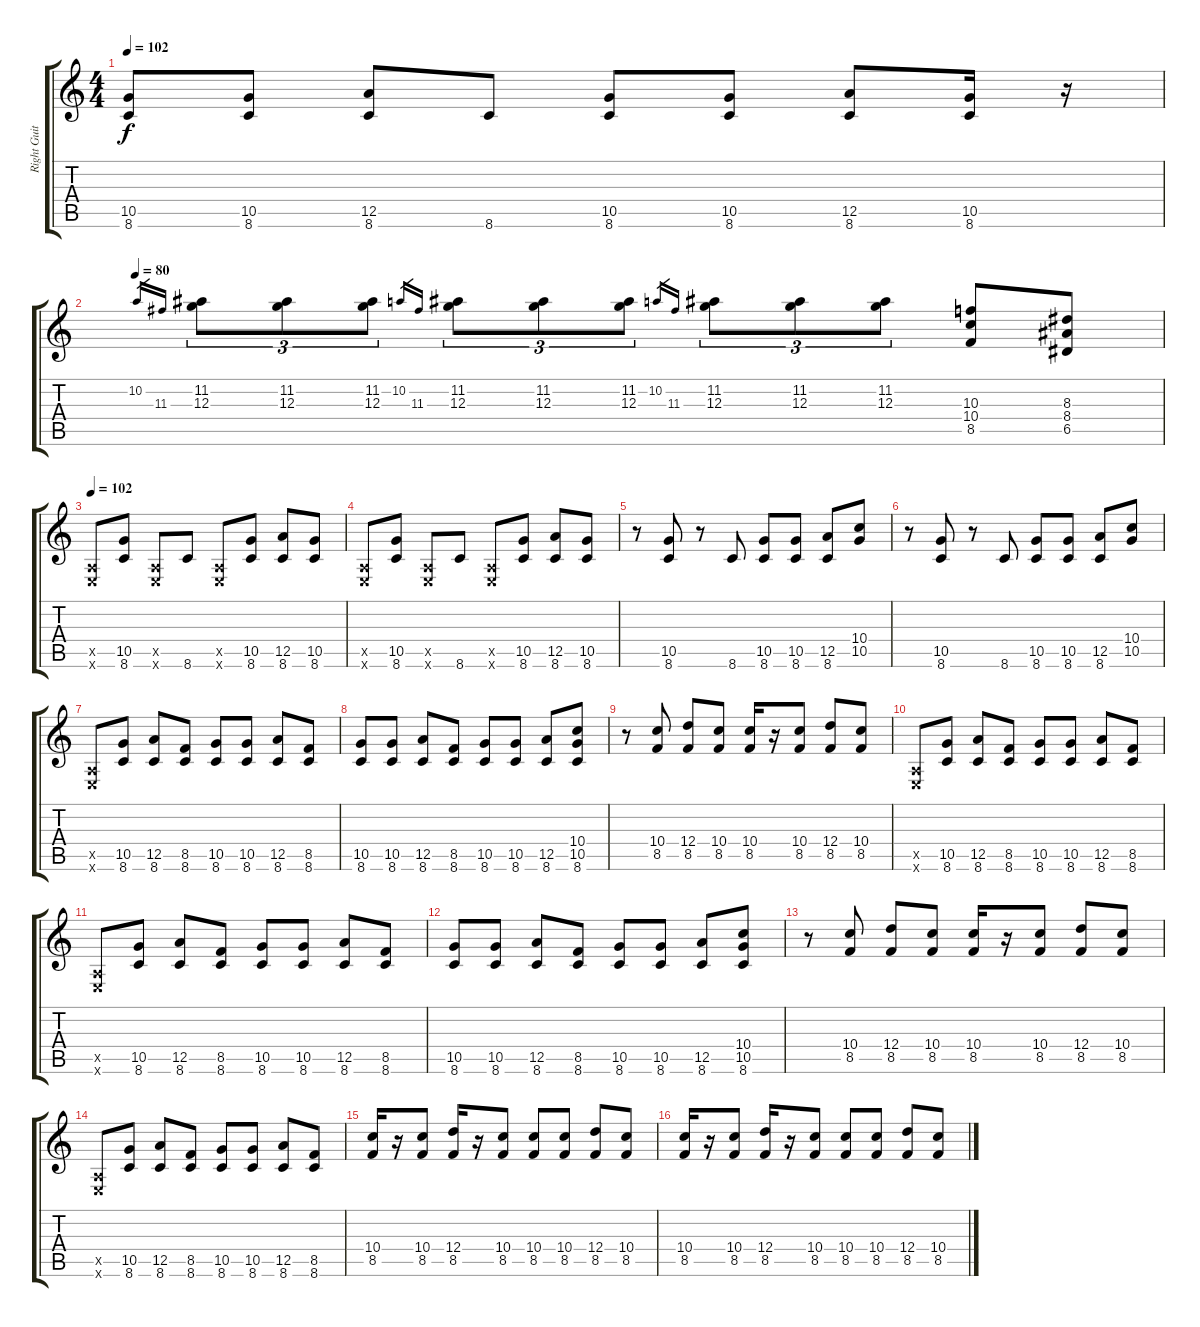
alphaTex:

\track ("Right Guitar" "Right Guit") {instrument overdrivenguitar}
\staff {score tabs}
\tuning (E4 B3 G3 D3 A2 E2) {hide}
\ts (4 4)
\tempo 102
\clef g2
\ks c
(10.5 8.6).8{dy f} (10.5 8.6).8 (12.5 8.6).8 8.6.8 (10.5 8.6).8 (10.5 8.6).8 (12.5 8.6).8 (10.5 8.6).16 r.16 |
\tempo 80
10.2.16{gr} 11.3.16{gr} (11.2 12.3).8{tu (3 2) volume 10} (11.2 12.3).8{tu (3 2)} (11.2 12.3).8{tu (3 2)} 10.2.16{gr} 11.3.16{gr} (11.2 12.3).8{tu (3 2)} (11.2 12.3).8{tu (3 2)} (11.2 12.3).8{tu (3 2)} 10.2.16{gr} 11.3.16{gr} (11.2 12.3).8{tu (3 2)} (11.2 12.3).8{tu (3 2)} (11.2 12.3).8{tu (3 2)} (10.3 10.4 8.5).8{volume 13} (8.3 8.4 6.5).8 |
\tempo 102
(0.5{x} 0.6{x}).8 (10.5 8.6).8 (0.5{x} 0.6{x}).8 8.6.8 (0.5{x} 0.6{x}).8 (10.5 8.6).8 (12.5 8.6).8 (10.5 8.6).8 |
(0.5{x} 0.6{x}).8 (10.5 8.6).8 (0.5{x} 0.6{x}).8 8.6.8 (0.5{x} 0.6{x}).8 (10.5 8.6).8 (12.5 8.6).8 (10.5 8.6).8 |
r.8 (10.5 8.6).8 r.8 8.6.8 (10.5 8.6).8 (10.5 8.6).8 (12.5 8.6).8 (10.4 10.5).8 |
r.8 (10.5 8.6).8 r.8 8.6.8 (10.5 8.6).8 (10.5 8.6).8 (12.5 8.6).8 (10.4 10.5).8 |
(0.5{x} 0.6{x}).8 (10.5 8.6).8 (12.5 8.6).8 (8.5 8.6).8 (10.5 8.6).8 (10.5 8.6).8 (12.5 8.6).8 (8.5 8.6).8 |
(10.5 8.6).8 (10.5 8.6).8 (12.5 8.6).8 (8.5 8.6).8 (10.5 8.6).8 (10.5 8.6).8 (12.5 8.6).8 (10.4 10.5 8.6).8 |
r.8 (10.4 8.5).8 (12.4 8.5).8 (10.4 8.5).8 (10.4 8.5).16 r.16 (10.4 8.5).8 (12.4 8.5).8 (10.4 8.5).8 |
(0.5{x} 0.6{x}).8 (10.5 8.6).8 (12.5 8.6).8 (8.5 8.6).8 (10.5 8.6).8 (10.5 8.6).8 (12.5 8.6).8 (8.5 8.6).8 |
(0.5{x} 0.6{x}).8 (10.5 8.6).8 (12.5 8.6).8 (8.5 8.6).8 (10.5 8.6).8 (10.5 8.6).8 (12.5 8.6).8 (8.5 8.6).8 |
(10.5 8.6).8 (10.5 8.6).8 (12.5 8.6).8 (8.5 8.6).8 (10.5 8.6).8 (10.5 8.6).8 (12.5 8.6).8 (10.4 10.5 8.6).8 |
r.8 (10.4 8.5).8 (12.4 8.5).8 (10.4 8.5).8 (10.4 8.5).16 r.16 (10.4 8.5).8 (12.4 8.5).8 (10.4 8.5).8 |
(0.5{x} 0.6{x}).8 (10.5 8.6).8 (12.5 8.6).8 (8.5 8.6).8 (10.5 8.6).8 (10.5 8.6).8 (12.5 8.6).8 (8.5 8.6).8 |
(10.4 8.5).16 r.16 (10.4 8.5).8 (12.4 8.5).16 r.16 (10.4 8.5).8 (10.4 8.5).8 (10.4 8.5).8 (12.4 8.5).8 (10.4 8.5).8 |
(10.4 8.5).16 r.16 (10.4 8.5).8 (12.4 8.5).16 r.16 (10.4 8.5).8 (10.4 8.5).8 (10.4 8.5).8 (12.4 8.5).8 (10.4 8.5).8
